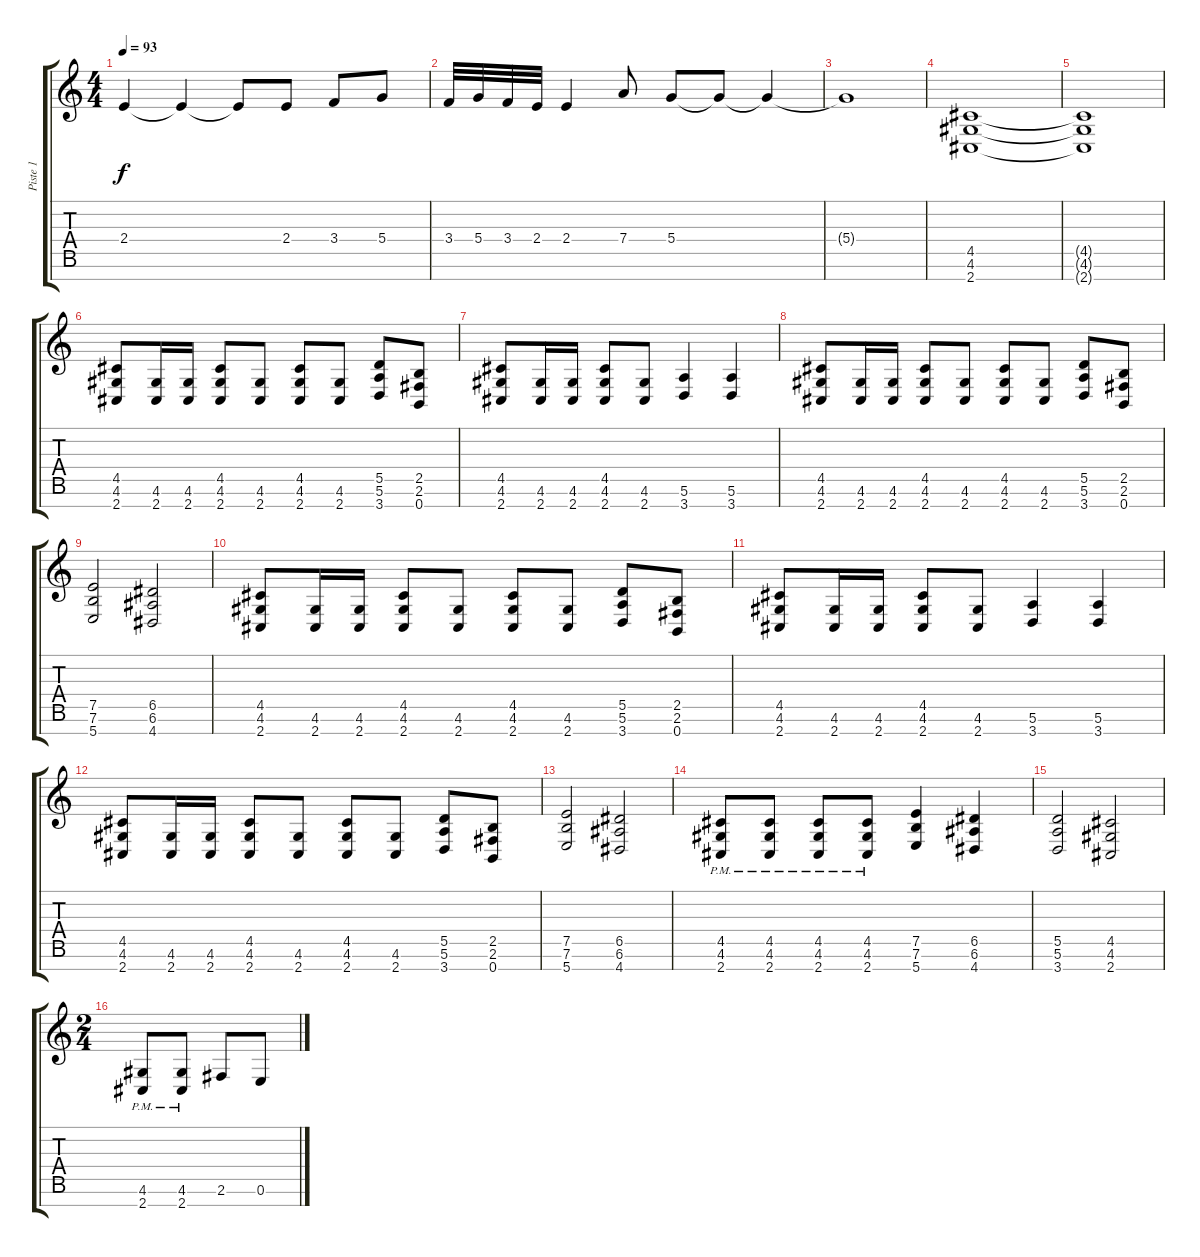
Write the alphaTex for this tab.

\track ("Piste 1" "Piste 1") {instrument distortionguitar}
\staff {score tabs}
\tuning (E4 B3 G3 D3 A2 E2 B1) {hide}
\ts (4 4)
\tempo 93
\clef g2
\ks c
2.4.4{dy f} 2.4{t}.4 2.4{t}.8 2.4.8 3.4.8 5.4.8 |
3.4.32 5.4.32 3.4.32 2.4.32 2.4.4 7.4.8 5.4.8 5.4{t}.8 5.4{t}.4 |
5.4{t}.1 |
(4.5 4.6 2.7).1 |
(4.5{t} 4.6{t} 2.7{t}).1 |
(4.5 4.6 2.7).8 (4.6 2.7).16 (4.6 2.7).16 (4.5 4.6 2.7).8 (4.6 2.7).8 (4.5 4.6 2.7).8 (4.6 2.7).8 (5.5 5.6 3.7).8 (2.5 2.6 0.7).8 |
(4.5 4.6 2.7).8 (4.6 2.7).16 (4.6 2.7).16 (4.5 4.6 2.7).8 (4.6 2.7).8 (5.6 3.7).4 (5.6 3.7).4 |
(4.5 4.6 2.7).8 (4.6 2.7).16 (4.6 2.7).16 (4.5 4.6 2.7).8 (4.6 2.7).8 (4.5 4.6 2.7).8 (4.6 2.7).8 (5.5 5.6 3.7).8 (2.5 2.6 0.7).8 |
(7.5 7.6 5.7).2 (6.5 6.6 4.7).2 |
(4.5 4.6 2.7).8 (4.6 2.7).16 (4.6 2.7).16 (4.5 4.6 2.7).8 (4.6 2.7).8 (4.5 4.6 2.7).8 (4.6 2.7).8 (5.5 5.6 3.7).8 (2.5 2.6 0.7).8 |
(4.5 4.6 2.7).8 (4.6 2.7).16 (4.6 2.7).16 (4.5 4.6 2.7).8 (4.6 2.7).8 (5.6 3.7).4 (5.6 3.7).4 |
(4.5 4.6 2.7).8 (4.6 2.7).16 (4.6 2.7).16 (4.5 4.6 2.7).8 (4.6 2.7).8 (4.5 4.6 2.7).8 (4.6 2.7).8 (5.5 5.6 3.7).8 (2.5 2.6 0.7).8 |
(7.5 7.6 5.7).2 (6.5 6.6 4.7).2 |
(4.5{pm} 4.6{pm} 2.7{pm}).8 (4.5{pm} 4.6{pm} 2.7{pm}).8 (4.5{pm} 4.6{pm} 2.7{pm}).8 (4.5{pm} 4.6{pm} 2.7{pm}).8 (7.5 7.6 5.7).4 (6.5 6.6 4.7).4 |
(5.5 5.6 3.7).2 (4.5 4.6 2.7).2 |
\ts (2 4)
(4.6{pm} 2.7{pm}).8 (4.6{pm} 2.7{pm}).8 2.6.8 0.6.8
